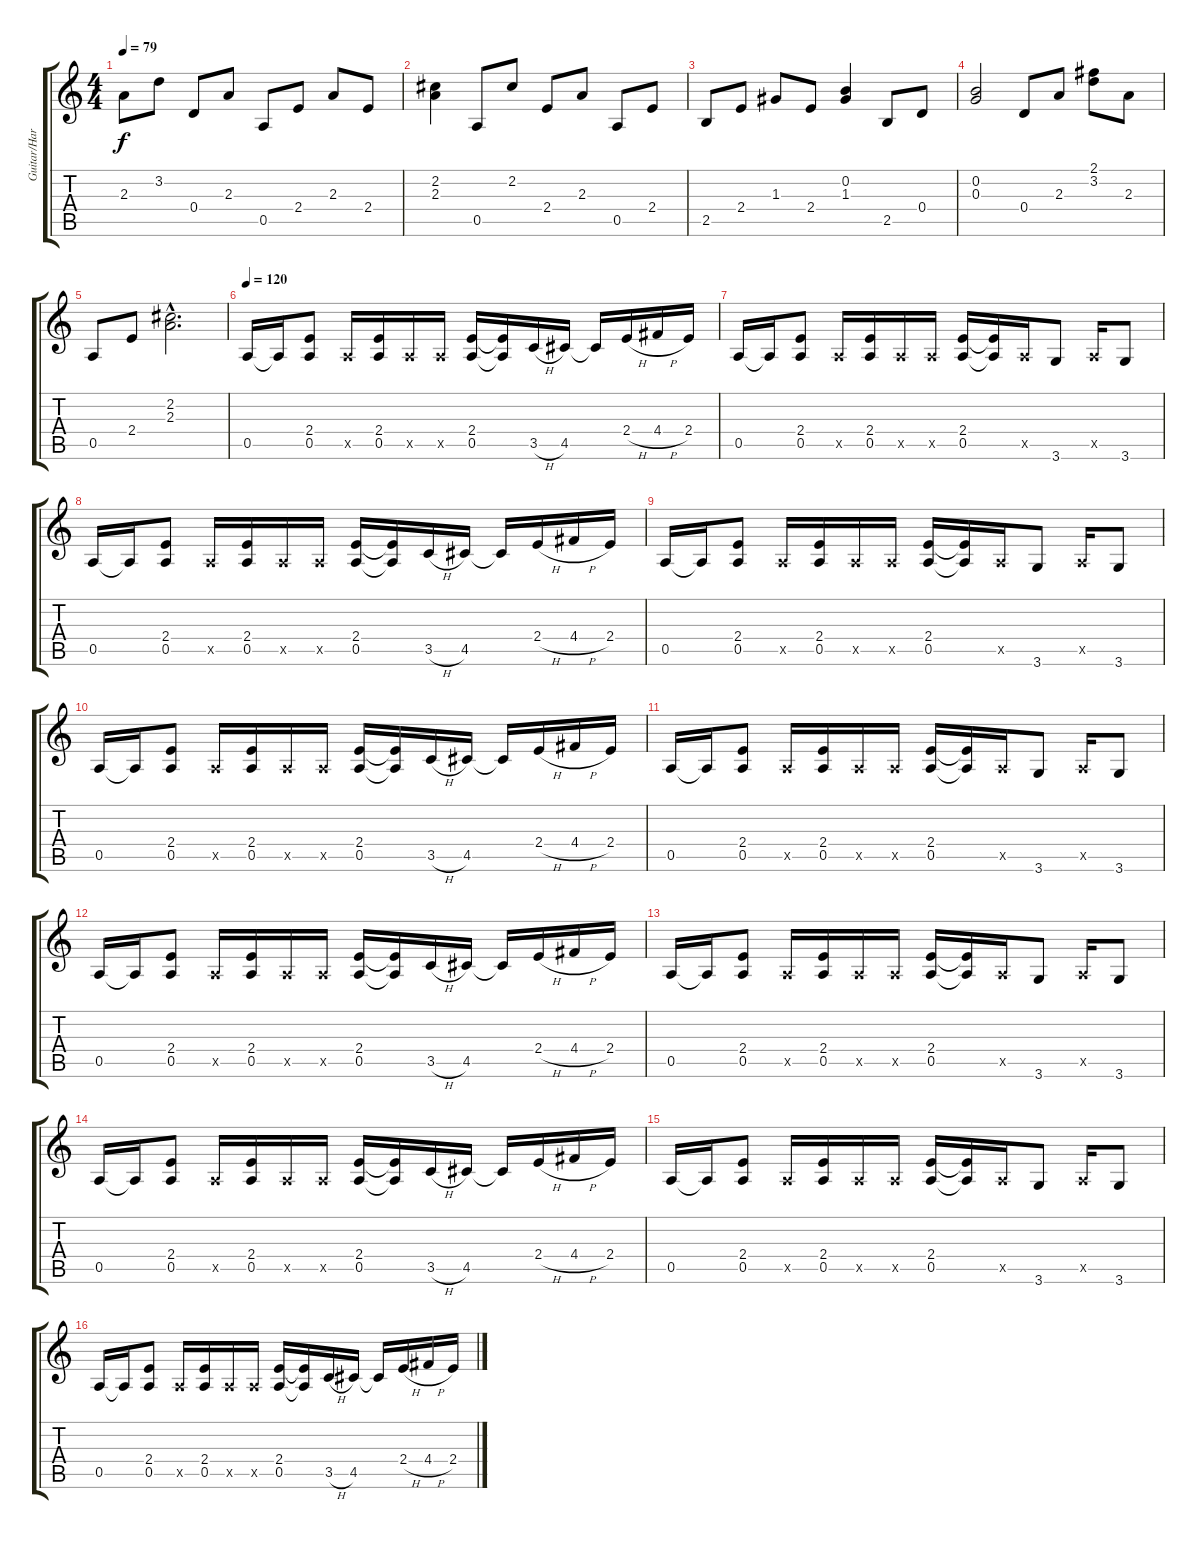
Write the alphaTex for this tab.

\track ("Guitar/Harp" "Guitar/Har") {instrument electricguitarjazz}
\staff {score tabs}
\tuning (E4 B3 G3 D3 A2 E2) {hide}
\ts (4 4)
\tempo 79
\clef g2
\ks c
2.3.8{dy f} 3.2.8 0.4.8 2.3.8 0.5.8 2.4.8 2.3.8 2.4.8 |
(2.2 2.3).4 0.5.8 2.2.8 2.4.8 2.3.8 0.5.8 2.4.8 |
2.5.8 2.4.8 1.3.8 2.4.8 (0.2 1.3).4 2.5.8 0.4.8 |
(0.2 0.3).2 0.4.8 2.3.8 (2.1 3.2).8 2.3.8 |
0.5.8 2.4.8 (2.2{hac} 2.3{hac}).2{d} |
\tempo 120
0.5.16{instrument electricguitarjazz} 0.5{t}.16 (2.4 0.5).8 0.5{x}.16 (2.4 0.5).16 0.5{x}.16 0.5{x}.16 (2.4 0.5).16 (2.4{t} 0.5{t}).16 3.5{h}.16 4.5.16 4.5{t}.16 2.4{h}.16 4.4{h}.16 2.4.16 |
0.5.16 0.5{t}.16 (2.4 0.5).8 0.5{x}.16 (2.4 0.5).16 0.5{x}.16 0.5{x}.16 (2.4 0.5).16 (2.4{t} 0.5{t}).16 0.5{x}.16 3.6.8 0.5{x}.16 3.6.8 |
0.5.16 0.5{t}.16 (2.4 0.5).8 0.5{x}.16 (2.4 0.5).16 0.5{x}.16 0.5{x}.16 (2.4 0.5).16 (2.4{t} 0.5{t}).16 3.5{h}.16 4.5.16 4.5{t}.16 2.4{h}.16 4.4{h}.16 2.4.16 |
0.5.16 0.5{t}.16 (2.4 0.5).8 0.5{x}.16 (2.4 0.5).16 0.5{x}.16 0.5{x}.16 (2.4 0.5).16 (2.4{t} 0.5{t}).16 0.5{x}.16 3.6.8 0.5{x}.16 3.6.8 |
0.5.16 0.5{t}.16 (2.4 0.5).8 0.5{x}.16 (2.4 0.5).16 0.5{x}.16 0.5{x}.16 (2.4 0.5).16 (2.4{t} 0.5{t}).16 3.5{h}.16 4.5.16 4.5{t}.16 2.4{h}.16 4.4{h}.16 2.4.16 |
0.5.16 0.5{t}.16 (2.4 0.5).8 0.5{x}.16 (2.4 0.5).16 0.5{x}.16 0.5{x}.16 (2.4 0.5).16 (2.4{t} 0.5{t}).16 0.5{x}.16 3.6.8 0.5{x}.16 3.6.8 |
0.5.16 0.5{t}.16 (2.4 0.5).8 0.5{x}.16 (2.4 0.5).16 0.5{x}.16 0.5{x}.16 (2.4 0.5).16 (2.4{t} 0.5{t}).16 3.5{h}.16 4.5.16 4.5{t}.16 2.4{h}.16 4.4{h}.16 2.4.16 |
0.5.16 0.5{t}.16 (2.4 0.5).8 0.5{x}.16 (2.4 0.5).16 0.5{x}.16 0.5{x}.16 (2.4 0.5).16 (2.4{t} 0.5{t}).16 0.5{x}.16 3.6.8 0.5{x}.16 3.6.8 |
0.5.16 0.5{t}.16 (2.4 0.5).8 0.5{x}.16 (2.4 0.5).16 0.5{x}.16 0.5{x}.16 (2.4 0.5).16 (2.4{t} 0.5{t}).16 3.5{h}.16 4.5.16 4.5{t}.16 2.4{h}.16 4.4{h}.16 2.4.16 |
0.5.16 0.5{t}.16 (2.4 0.5).8 0.5{x}.16 (2.4 0.5).16 0.5{x}.16 0.5{x}.16 (2.4 0.5).16 (2.4{t} 0.5{t}).16 0.5{x}.16 3.6.8 0.5{x}.16 3.6.8 |
0.5.16 0.5{t}.16 (2.4 0.5).8 0.5{x}.16 (2.4 0.5).16 0.5{x}.16 0.5{x}.16 (2.4 0.5).16 (2.4{t} 0.5{t}).16 3.5{h}.16 4.5.16 4.5{t}.16 2.4{h}.16 4.4{h}.16 2.4.16
